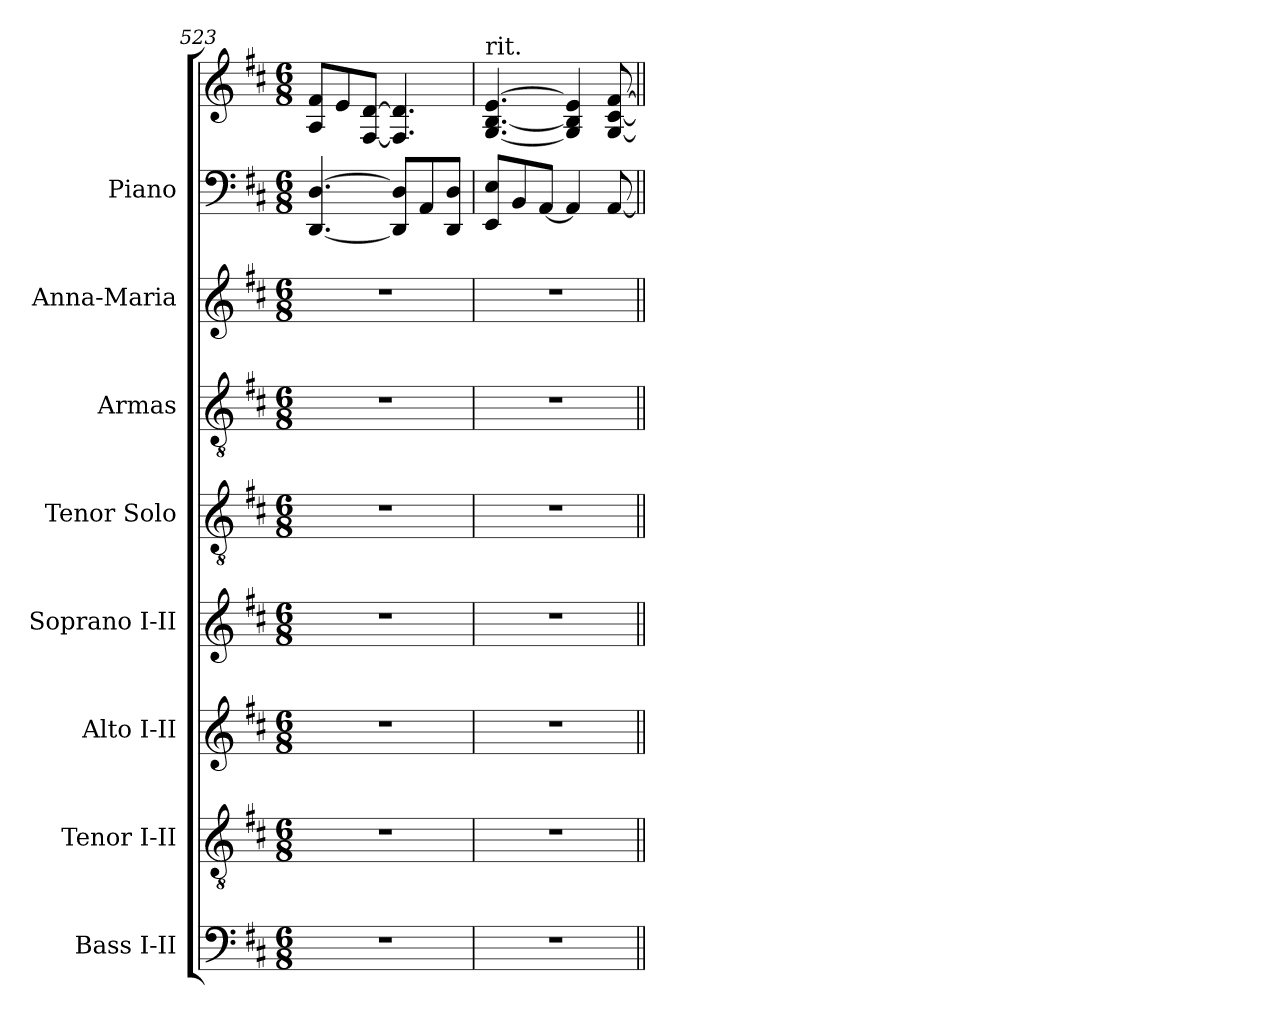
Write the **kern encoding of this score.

**kern	**kern	**kern	**kern	**kern	**kern	**kern	**kern	**kern
*part8	*part7	*part6	*part5	*part4	*part3	*part2	*part1	*part1
*staff9	*staff8	*staff7	*staff6	*staff5	*staff4	*staff3	*staff2	*staff1
*I"Bass I-II	*I"Tenor I-II	*I"Alto I-II	*I"Soprano I-II	*I"Tenor Solo	*I"Armas	*I"Anna-Maria	*I"Piano	*
*I'B.	*I'T.	*I'A.	*I'S.	*I'T. Solo	*I'Armas	*I'A-M	*I'Pno.	*
*clefF4	*clefGv2	*clefG2	*clefG2	*clefGv2	*clefGv2	*clefG2	*clefF4	*clefG2
*	*ITrd7c12	*	*	*ITrd7c12	*ITrd7c12	*	*	*
*k[f#c#]	*k[f#c#]	*k[f#c#]	*k[f#c#]	*k[f#c#]	*k[f#c#]	*k[f#c#]	*k[f#c#]	*k[f#c#]
*D:	*D:	*D:	*D:	*D:	*D:	*D:	*D:	*D:
*M6/8	*M6/8	*M6/8	*M6/8	*M6/8	*M6/8	*M6/8	*M6/8	*M6/8
=523	=523	=523	=523	=523	=523	=523	=523	=523
!LO:N:vis=1	!LO:N:vis=1	!LO:N:vis=1	!LO:N:vis=1	!LO:N:vis=1	!LO:N:vis=1	!LO:N:vis=1	!	!
2.r	2.r	2.r	2.r	2.r	2.r	2.r	[<4.DDi/ [>4.Di	8Ai/ 8f#iL
.	.	.	.	.	.	.	.	8ei/
.	.	.	.	.	.	.	.	[<8F#i/ [>8diJ
.	.	.	.	.	.	.	8DDi/] 8Di]L	4.F#i/] 4.di]
.	.	.	.	.	.	.	8AAi/	.
.	.	.	.	.	.	.	8DDi/ 8DiJ	.
=524	=524	=524	=524	=524	=524	=524	=524	=524
!	!	!	!	!	!	!	!	!LO:TX:t=rit.
!LO:N:vis=1	!LO:N:vis=1	!LO:N:vis=1	!LO:N:vis=1	!LO:N:vis=1	!LO:N:vis=1	!LO:N:vis=1	!	!
2.r	2.r	2.r	2.r	2.r	2.r	2.r	8EEi/ 8EiL	[<4.Gi/ [<4.Bi [>4.ei
.	.	.	.	.	.	.	8BBi/	.
.	.	.	.	.	.	.	[<8AAi/J	.
.	.	.	.	.	.	.	4AAi/]	4Gi/] 4Bi] 4ei]
.	.	.	.	.	.	.	[<8AAi/	[<8Gi/ [<8c#i [>8f#i
=||	=||	=||	=||	=||	=||	=||	=||	=||
*-	*-	*-	*-	*-	*-	*-	*-	*-
